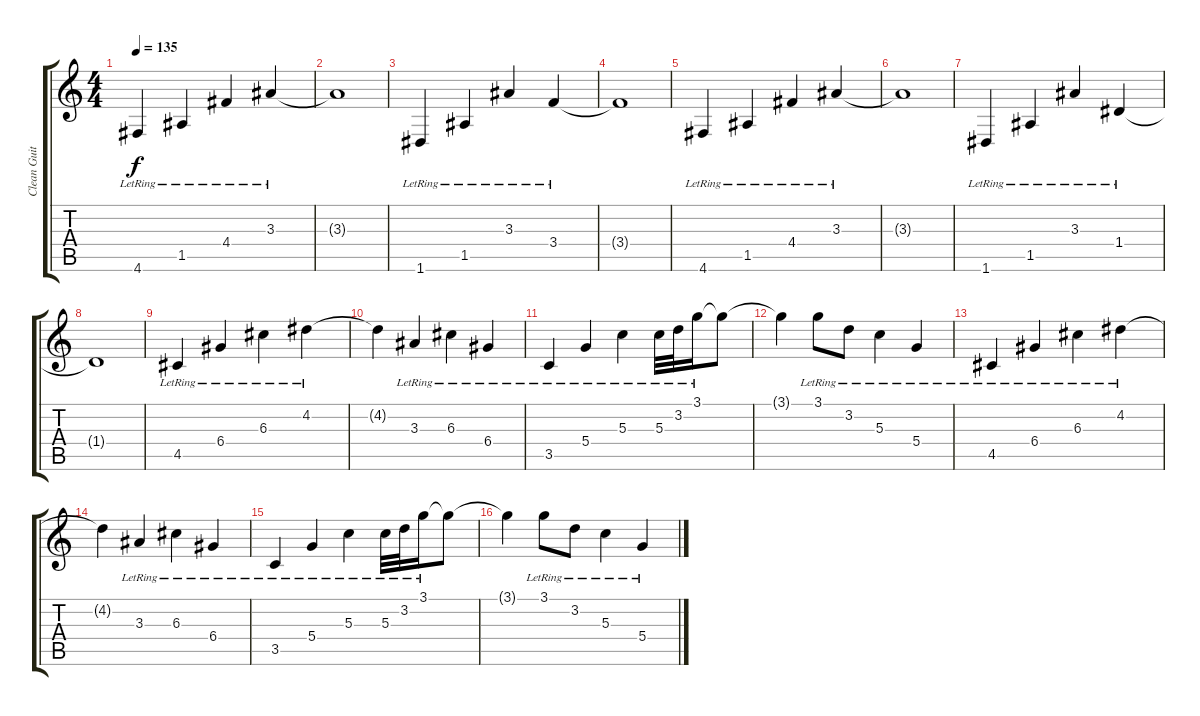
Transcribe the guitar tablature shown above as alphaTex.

\track ("Clean Guitar" "Clean Guit") {instrument electricguitarjazz}
\staff {score tabs}
\tuning (E4 B3 G3 D3 A2 D2) {hide}
\ts (4 4)
\tempo 135
\clef g2
\ks c
4.6{lr}.4{dy f} 1.5{lr}.4 4.4{lr}.4 3.3{lr}.4 |
3.3{t}.1 |
1.6{lr}.4 1.5{lr}.4 3.3{lr}.4 3.4{lr}.4 |
3.4{t}.1 |
4.6{lr}.4 1.5{lr}.4 4.4{lr}.4 3.3{lr}.4 |
3.3{t}.1 |
1.6{lr}.4 1.5{lr}.4 3.3{lr}.4 1.4{lr}.4 |
1.4{t}.1 |
4.5{lr}.4 6.4{lr}.4 6.3{lr}.4 4.2{lr}.4 |
4.2{t}.4 3.3{lr}.4 6.3{lr}.4 6.4{lr}.4 |
3.5{lr}.4 5.4{lr}.4 5.3{lr}.4 5.3{lr}.32 3.2{lr}.32 3.1{lr}.16 3.1{t}.8 |
3.1{t}.4 3.1{lr}.8 3.2{lr}.8 5.3{lr}.4 5.4{lr}.4 |
4.5{lr}.4 6.4{lr}.4 6.3{lr}.4 4.2{lr}.4 |
4.2{t}.4 3.3{lr}.4 6.3{lr}.4 6.4{lr}.4 |
3.5{lr}.4 5.4{lr}.4 5.3{lr}.4 5.3{lr}.32 3.2{lr}.32 3.1{lr}.16 3.1{t}.8 |
3.1{t}.4 3.1{lr}.8 3.2{lr}.8 5.3{lr}.4 5.4{lr}.4
